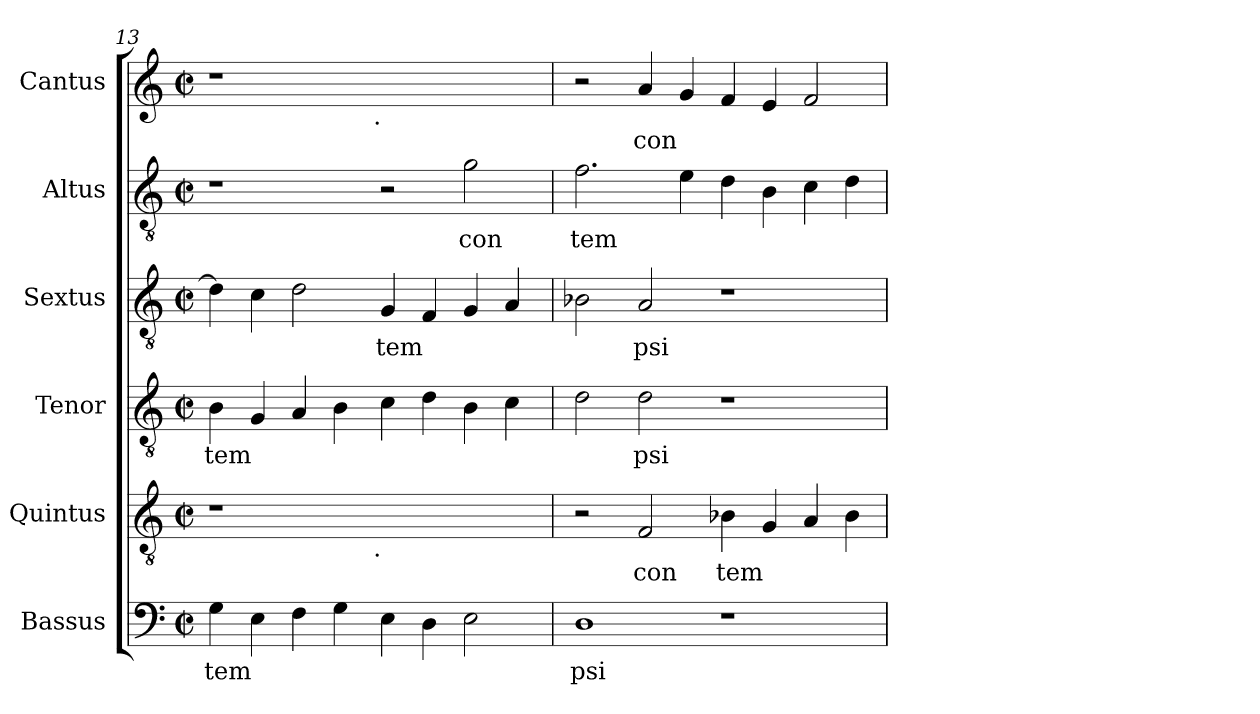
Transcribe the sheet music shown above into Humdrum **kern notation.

**kern	**text	**kern	**text	**kern	**text	**kern	**text	**kern	**text	**kern	**text
*part6	*part6	*part5	*part5	*part4	*part4	*part3	*part3	*part2	*part2	*part1	*part1
*staff6	*staff6	*staff5	*staff5	*staff4	*staff4	*staff3	*staff3	*staff2	*staff2	*staff1	*staff1
*I"Bassus	*	*I"Quintus	*	*I"Tenor	*	*I"Sextus	*	*I"Altus	*	*I"Cantus	*
*clefF4	*	*clefGv2	*	*clefGv2	*	*clefGv2	*	*clefGv2	*	*clefG2	*
*k[]	*	*k[]	*	*k[]	*	*k[]	*	*k[]	*	*k[]	*
*C:	*	*C:	*	*C:	*	*C:	*	*C:	*	*C:	*
*M2/2	*	*M2/2	*	*M2/2	*	*M2/2	*	*M2/2	*	*M2/2	*
*met(c|)	*	*met(c|)	*	*met(c|)	*	*met(c|)	*	*met(c|)	*	*met(c|)	*
=13	=13	=13	=13	=13	=13	=13	=13	=13	=13	=13	=13
!	!LO:LY:b:cj	!	!	!	!LO:LY:b:cj	!	!LO:LY:b:cj	!	!	!	!
*	*	*^	*	*	*	*	*	*	*	*^	*
4G\	tem	1r	2ryy	.	4B\	tem	4d\]	--	1r	.	1r	2ryy	.
!	!LO:LY:b:cj	!	!	!	!	!LO:LY:b:cj	!	!LO:LY:b:cj	!	!	!	!	!
4E\	.	.	.	.	4G/	.	4c\	--	.	.	.	.	.
!	!LO:LY:b:cj	!	!	!	!	!LO:LY:b:cj	!	!LO:LY:b:cj	!	!	!	!	!
4F\	.	.	4ryy	.	4A/	.	2d\	--	.	.	.	4ryy	.
!	!LO:LY:b:cj	!	!	!	!	!LO:LY:b:cj	!	!	!	!	!	!	!
4G\	.	.	8...ryy	.	4B\	.	.	.	.	.	.	8...ryy	.
!	!	!	!	!	!	!	!	!	!	!	!	!LO:TX:b:t=.	!
!	!	!	!LO:TX:b:t=.	!	!	!	!	!	!	!	!	!	!
.	.	.	1ryy	.	.	.	.	.	.	.	.	1ryy	.
!	!LO:LY:b:cj	!	!	!	!	!LO:LY:b:cj	!	!LO:LY:b:cj	!	!	!	!	!
4E\	.	1ryy	.	.	4c\	.	4G/	-tem-	2r	.	1ryy	.	.
!	!LO:LY:b:cj	!	!	!	!	!LO:LY:b:cj	!	!LO:LY:b:cj	!	!	!	!	!
4D\	.	.	.	.	4d\	.	4F/	--	.	.	.	.	.
!	!LO:LY:b:cj	!	!	!	!	!LO:LY:b:cj	!	!LO:LY:b:cj	!	!LO:LY:b:cj	!	!	!
2E\	.	.	.	.	4B\	.	4G/	--	2g\	con	.	.	.
!	!	!	!	!	!	!LO:LY:b:cj	!	!LO:LY:b:cj	!	!	!	!	!
.	.	.	.	.	4c\	.	4A/	--	.	.	.	.	.
.	.	.	64ryy	.	.	.	.	.	.	.	.	64ryy	.
=14	=14	=14	=14	=14	=14	=14	=14	=14	=14	=14	=14	=14	=14
!	!LO:LY:b:cj	!	!	!	!	!LO:LY:b:cj	!	!LO:LY:b:cj	!	!LO:LY:b:cj	!	!	!
*	*	*v	*v	*	*	*	*	*	*	*	*v	*v	*
1D	psi	2r	.	2d\	.	2B-X\	--	2.f\	tem	2r	.
!	!	!	!LO:LY:b:cj	!	!LO:LY:b:cj	!	!LO:LY:b:cj	!	!	!	!LO:LY:b:cj
.	.	2F/	con	2d\	psi	2A/	-psi	.	.	4a/	con-
!	!	!	!	!	!	!	!	!	!LO:LY:b:cj	!	!LO:LY:b:cj
.	.	.	.	.	.	.	.	4e\	.	4g/	--
!	!	!	!LO:LY:b:cj	!	!	!	!	!	!LO:LY:b:cj	!	!LO:LY:b:cj
1r	.	4B-X\	tem	1r	.	1r	.	4d\	.	4f/	--
!	!	!	!LO:LY:b:cj	!	!	!	!	!	!LO:LY:b:cj	!	!LO:LY:b:cj
.	.	4G/	.	.	.	.	.	4B\	.	4e/	--
!	!	!	!LO:LY:b:cj	!	!	!	!	!	!LO:LY:b:cj	!	!LO:LY:b:cj
.	.	4A/	.	.	.	.	.	4c\	.	2f/	--
!	!	!	!LO:LY:b:cj	!	!	!	!	!	!LO:LY:b:cj	!	!
.	.	4B-\	.	.	.	.	.	4d\	.	.	.
=	=	=	=	=	=	=	=	=	=	=	=
*-	*-	*-	*-	*-	*-	*-	*-	*-	*-	*-	*-
